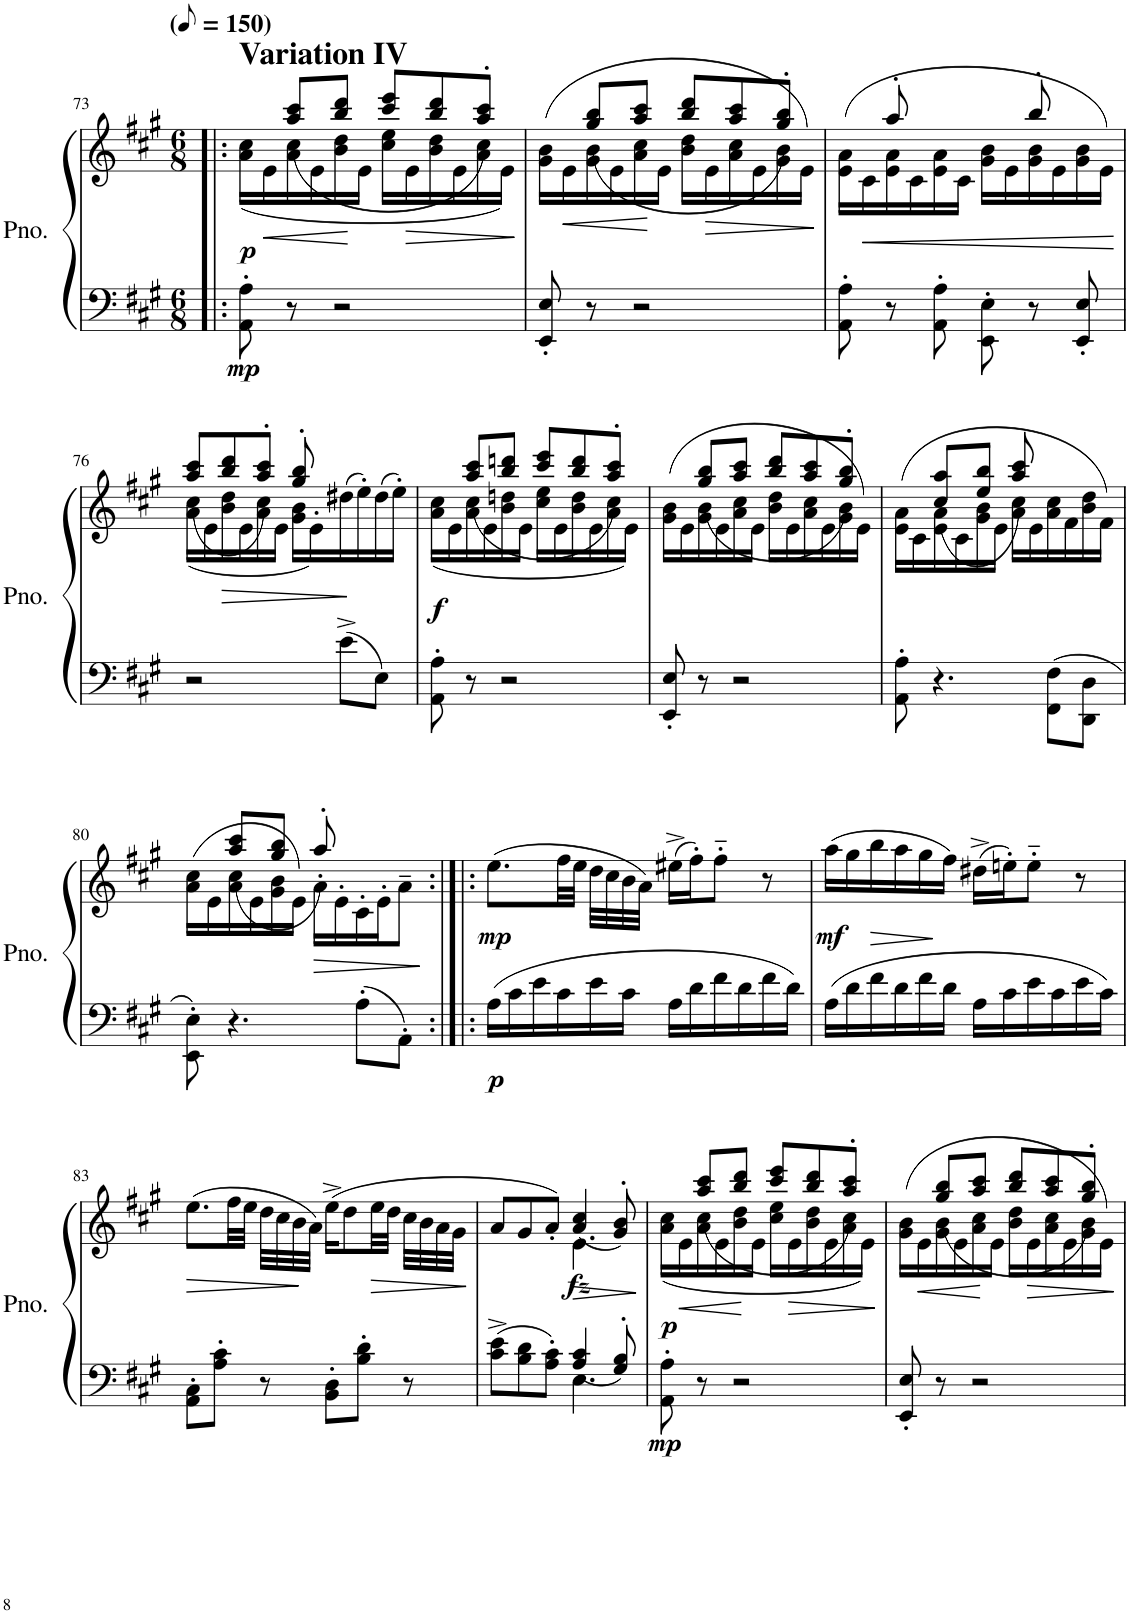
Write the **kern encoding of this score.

**kern	**kern	**dynam
*part1	*part1	*part1
*staff2	*staff1	*staff1/2
*I"Piano	*	*
*I'Pno.	*	*
!!LO:PB:g=z
*clefF4	*clefG2	*
*k[f#c#g#]	*k[f#c#g#]	*
*M6/8	*M6/8	*
*MM75	*MM75	*
=73!|:	=73!|:	=73!|:
*	*^	*
!	!LO:TX:a:B:t=Variation IV	!	!
!	!	!	!LO:DY:a=2
!	!	!	!LO:DY:n=1:b=2
8AA\' 8A\'	(<16a\ 16cc#\LL	8ryy	p mp
!	!	!	!LO:HP:b
.	16e\	.	<
8r	16a\ 16cc#\	(8aa/ 8ccc#/L	.
.	16e\	.	.
2r	16b\ 16dd\	8bb/ 8ddd/J	.
.	16e\JJ	.	[
.	16cc#\ 16ee\LL	8ccc#/ 8eee/L	.
!	!	!	!LO:HP:b
.	16e\	.	>
.	16b\ 16dd\	8bb/ 8ddd/	.
.	16e\	.	.
.	16a\ 16cc#\	8aa/' 8ccc#/'J)	.
.	16e\JJ)	.	.
*	*v	*v	*
.	.	]
=74	=74	=74
*	*^	*
8EE/' 8E/'	(16g#\ 16b\LL	8ryy	.
!	!	!	!LO:HP:b
.	16e\	.	<
8r	16g#\ 16b\	(8gg#/ 8bb/L	.
.	16e\	.	.
2r	16a\ 16cc#\	8aa/ 8ccc#/J	.
.	16e\JJ	.	[
.	16b\ 16dd\LL	8bb/ 8ddd/L	.
!	!	!	!LO:HP:b
.	16e\	.	>
.	16a\ 16cc#\	8aa/ 8ccc#/	.
.	16e\	.	.
.	16g#\ 16b\	8gg#/' 8bb/'J)	.
.	16e\JJ)	.	.
*	*v	*v	*
.	.	]
=75	=75	=75
*	*^	*
8AA\' 8A\'	(16e\ 16a\LL	8ryy	.
!	!	!	!LO:HP:b
.	16c#\	.	<
8r	16e\ 16a\	8aa'/	.
.	16c#\	.	.
8AA\' 8A\'	16e\ 16a\	4ryy	.
.	16c#\JJ	.	.
8EE\' 8E\'	16g#\ 16b\LL	.	.
.	16e\	.	.
8r	16g#\ 16b\	8bb'/	.
.	16e\	.	.
8EE/' 8E/'	16g#\ 16b\	8ryy	.
.	16e\JJ)	.	.
*	*v	*v	*
.	.	[
!!LO:LB:g=z
=76	=76	=76
*	*^	*
2r	(<16a\ 16cc#\LL	(8aa/ 8ccc#/L	.
.	16e\	.	.
!	!	!	!LO:HP:b
.	16b\ 16dd\	8bb/ 8ddd/	>
.	16e\	.	.
.	16a\ 16cc#\	8aa/' 8ccc#/'J)	.
.	16e\JJ	.	.
.	16g#\ 16b\LL	8gg#/' 8bb/'	.
.	16e'>\)	.	.
8e^\L	(>16dd#X\	4ryy	.
.	16ee'>\)	.	]
8E\J	(>16dd#\	.	.
.	16ee'>\JJ)	.	.
=77	=77	=77	=77
!	!	!	!LO:DY:b
8AA\' 8A\'	(<16a\ 16cc#\LL	8ryy	f
.	16e\	.	.
8r	16a\ 16cc#\	(8aa/ 8ccc#/L	.
.	16e\	.	.
2r	16b\ 16ddn\	8bb/ 8dddn/J	.
.	16e\JJ	.	.
.	16cc#\ 16ee\LL	8ccc#/ 8eee/L	.
.	16e\	.	.
.	16b\ 16dd\	8bb/ 8ddd/	.
.	16e\	.	.
.	16a\ 16cc#\	8aa/' 8ccc#/'J)	.
.	16e\JJ)	.	.
=78	=78	=78	=78
8EE/' 8E/'	(16g#\ 16b\LL	8ryy	.
.	16e\	.	.
8r	16g#\ 16b\	(8gg#/ 8bb/L	.
.	16e\	.	.
2r	16a\ 16cc#\	8aa/ 8ccc#/J	.
.	16e\JJ	.	.
.	16b\ 16dd\LL	8bb/ 8ddd/L	.
.	16e\	.	.
.	16a\ 16cc#\	8aa/ 8ccc#/	.
.	16e\	.	.
.	16g#\ 16b\	8gg#/' 8bb/'J)	.
.	16e\JJ)	.	.
=79	=79	=79	=79
8AA\' 8A\'	(16e\ 16a\LL	8ryy	.
.	16c#\	.	.
4.r	16e\ 16a\	(8cc#/ 8aa/L	.
.	16c#\	.	.
.	16g#\ 16b\	8ee/ 8bb/J	.
.	16e\JJ	.	.
.	16a\ 16cc#\LL	8aa/ 8ccc#/)	.
.	16e\	.	.
8FF#\ 8F#\L	16a\ 16cc#\	4ryy	.
.	16f#\	.	.
8DD\ 8D\J	16b\ 16dd\	.	.
.	16f#\JJ)	.	.
!!LO:LB:g=z	!!
=80	=80	=80	=80
8EE\' 8E\'	(16a\ 16cc#\LL	8ryy	.
.	16e\	.	.
4.r	16a\ 16cc#\	(8aa/ 8ccc#/L	.
.	16e\	.	.
.	16g#\ 16b\	8gg#/ 8bb/J	.
.	16e\JJ)	.	.
!	!	!	!LO:HP:b
.	16a'>\LL	8aa'/)	>
.	16e'>\	.	.
8A'\L	16c#'>\	4ryy	.
.	16e'>\J	.	.
8AA'\J	8a~>\J	.	.
*	*v	*v	*
.	.	]
=81:|!|:	=81:|!|:	=81:|!|:
!	!	!LO:DY:b=2
!	!	!LO:DY:n=1:b
16A\LL	(8.ee\L	p mp
16c#\	.	.
16e\	.	.
16c#\	32ff#\LL	.
.	32ee\JJJ	.
16e\	32dd\LLL	.
.	32cc#\	.
16c#\JJ	32b\	.
.	32a\JJJ)	.
16A\LL	(16ee#X^\LL	.
16d\	16ff#'\J)	.
16f#\	8ff#'~\J	.
16d\	.	.
16f#\	8r	.
16d\JJ	.	.
=82	=82	=82
!	!	!LO:DY:b
16A\LL	(16aa\LL	mf
16d\	16gg#\	.
!	!	!LO:HP:b
16f#\	16bb\	>
16d\	16aa\	.
16f#\	16gg#\	.
16d\JJ	16ff#\JJ)	]
16A\LL	(16dd#X^\LL	.
16c#\	16een'\J)	.
16e\	8ee'~\J	.
16c#\	.	.
16e\	8r	.
16c#\JJ	.	.
!!LO:LB:g=z
=83	=83	=83
!	!	!LO:HP:b
8AA\' 8C#\'L	(8.ee\L	>
8A\' 8c#\'J	.	.
.	32ff#\LL	.
.	32ee\JJJ	.
8r	32dd\LLL	.
.	32cc#\	.
.	32b\	.
.	32a\JJJ)	]
8BB\' 8D\'L	(16ee^\KL	.
.	8dd\	.
8B\' 8d\'J	.	.
!	!	!LO:HP:b
.	32ee\LL	>
.	32dd\JJJ	.
8r	32cc#\LLL	.
.	32b\	.
.	32a\	.
.	32g#\JJJ	.
.	.	]
=84	=84	=84
*^	*^	*
8c#\^> 8e\^>L	4.ryy	8a/L	4.ryy	.
8B\ 8d\	.	8g#/	.	.
8A\'> 8c#\'>J	.	8a'/J)	.	.
!	!	!	!	!LO:HP:b
!	!	!	!	!LO:DY:n=1:b
4.E\	4A/ 4c#/	4.e\	(4a/ 4cc#/	> fz
.	8G#/' 8B/'	.	8g#/' 8b/')	.
*v	*v	*	*	*
*	*v	*v	*
.	.	]
=85	=85	=85
*	*^	*
!	!	!	!LO:DY:a=2
!	!	!	!LO:DY:n=1:b=2
8AA\' 8A\'	(<16a\ 16cc#\LL	8ryy	p mp
!	!	!	!LO:HP:b
.	16e\	.	<
8r	16a\ 16cc#\	(8aa/ 8ccc#/L	.
.	16e\	.	.
2r	16b\ 16dd\	8bb/ 8ddd/J	.
.	16e\JJ	.	[
.	16cc#\ 16ee\LL	8ccc#/ 8eee/L	.
!	!	!	!LO:HP:b
.	16e\	.	>
.	16b\ 16dd\	8bb/ 8ddd/	.
.	16e\	.	.
.	16a\ 16cc#\	8aa/' 8ccc#/'J)	.
.	16e\JJ)	.	.
*	*v	*v	*
.	.	]
=86	=86	=86
*	*^	*
8EE/' 8E/'	(16g#\ 16b\LL	8ryy	.
!	!	!	!LO:HP:b
.	16e\	.	<
8r	16g#\ 16b\	(8gg#/ 8bb/L	.
.	16e\	.	.
2r	16a\ 16cc#\	8aa/ 8ccc#/J	.
.	16e\JJ	.	[
.	16b\ 16dd\LL	8bb/ 8ddd/L	.
!	!	!	!LO:HP:b
.	16e\	.	>
.	16a\ 16cc#\	8aa/ 8ccc#/	.
.	16e\	.	.
.	16g#\ 16b\	8gg#/' 8bb/'J)	.
.	16e\JJ)	.	.
*	*v	*v	*
.	.	]
=	=	=
*-	*-	*-
